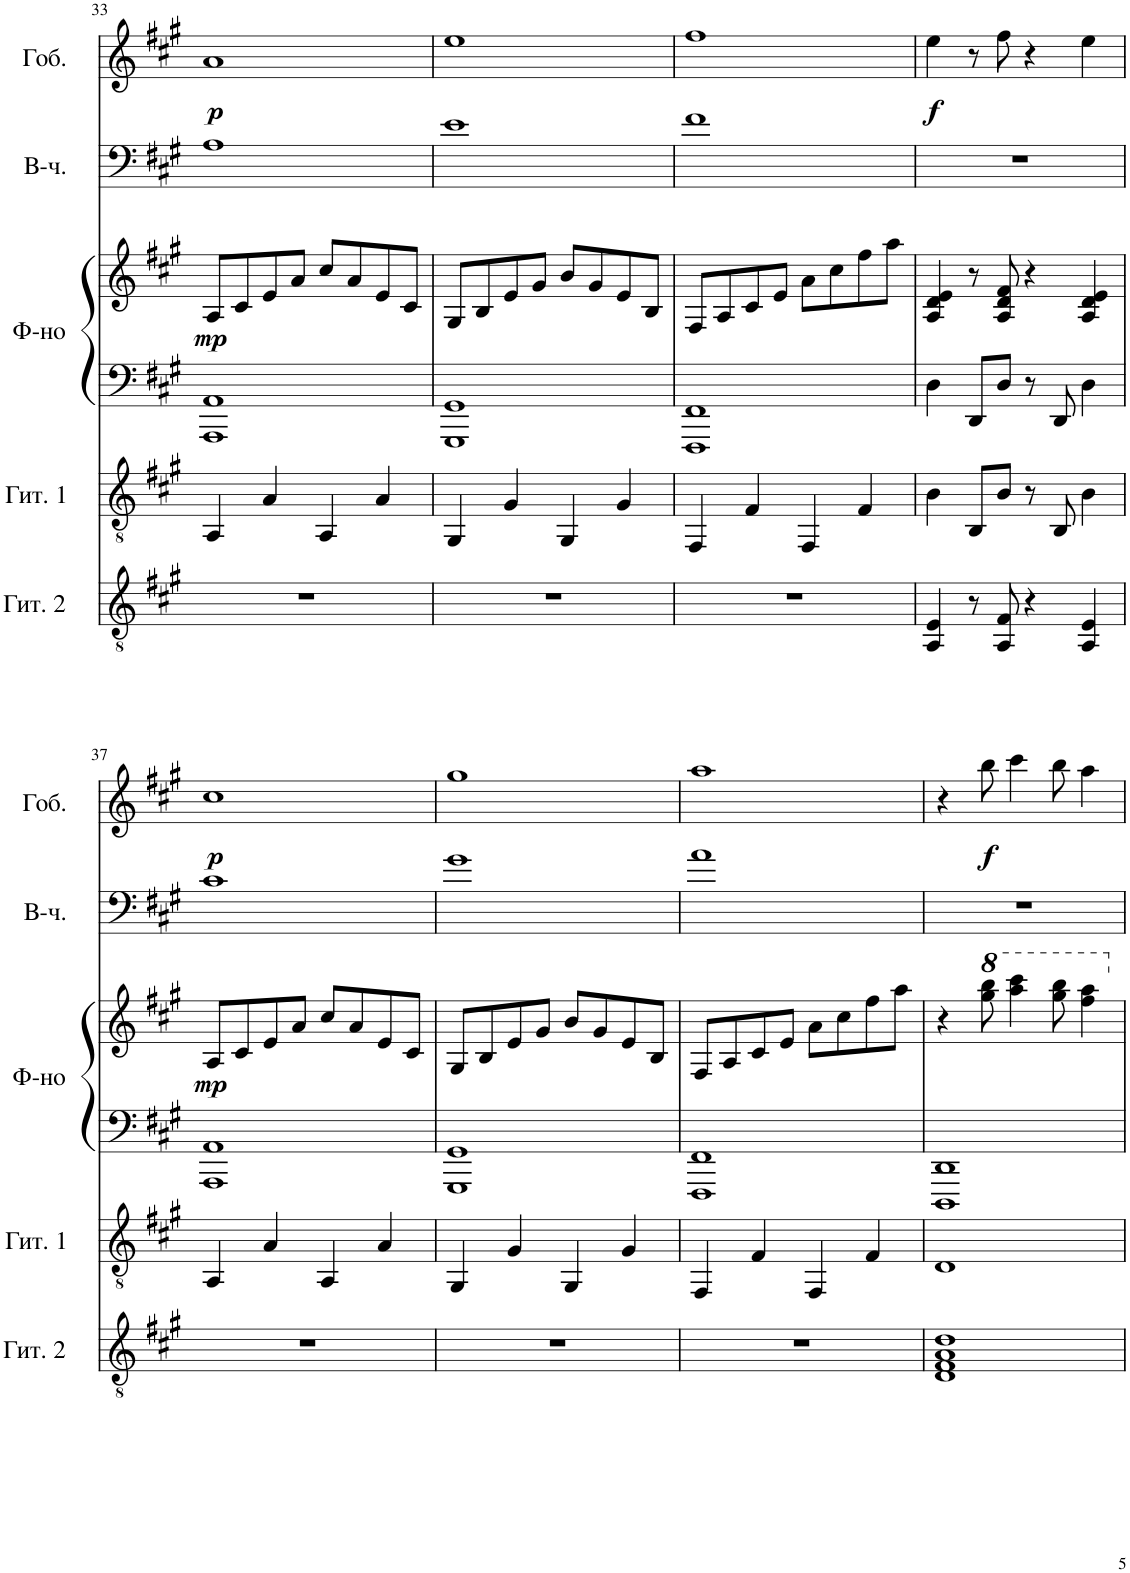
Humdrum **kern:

**kern	**kern	**kern	**kern	**dynam	**kern	**kern	**dynam
*part5	*part4	*part3	*part3	*part3	*part2	*part1	*part1
*staff6	*staff5	*staff4	*staff3	*staff3/4	*staff2	*staff1	*staff1
*I"Акустическая гитара 2	*I"Акустическая гитара 1	*I"Фортепиано	*	*	*I"Виолончель	*I"Гобой	*
!!LO:PB:g=z
*clefGv2	*clefGv2	*clefF4	*clefG2	*	*clefF4	*clefG2	*
*k[f#c#g#]	*k[f#c#g#]	*k[f#c#g#]	*k[f#c#g#]	*	*k[f#c#g#]	*k[f#c#g#]	*
*M4/4	*M4/4	*M4/4	*M4/4	*	*M4/4	*M4/4	*
=33	=33	=33	=33	=33	=33	=33	=33
!	!	!	!	!LO:DY:b	!	!	!LO:DY:b
1r	4AA/	1AAA 1AA	8A/L	mp	1A	1a	p
.	.	.	8c#/	.	.	.	.
.	4A/	.	8e/	.	.	.	.
.	.	.	8a/J	.	.	.	.
.	4AA/	.	8cc#/L	.	.	.	.
.	.	.	8a/	.	.	.	.
.	4A/	.	8e/	.	.	.	.
.	.	.	8c#/J	.	.	.	.
=34	=34	=34	=34	=34	=34	=34	=34
1r	4GG#/	1GGG# 1GG#	8G#/L	.	1e	1ee	.
.	.	.	8B/	.	.	.	.
.	4G#/	.	8e/	.	.	.	.
.	.	.	8g#/J	.	.	.	.
.	4GG#/	.	8b/L	.	.	.	.
.	.	.	8g#/	.	.	.	.
.	4G#/	.	8e/	.	.	.	.
.	.	.	8B/J	.	.	.	.
=35	=35	=35	=35	=35	=35	=35	=35
1r	4FF#/	1FFF# 1FF#	8F#/L	.	1f#	1ff#	.
.	.	.	8A/	.	.	.	.
.	4F#/	.	8c#/	.	.	.	.
.	.	.	8e/J	.	.	.	.
.	4FF#/	.	8a\L	.	.	.	.
.	.	.	8cc#\	.	.	.	.
.	4F#/	.	8ff#\	.	.	.	.
.	.	.	8aa\J	.	.	.	.
=36	=36	=36	=36	=36	=36	=36	=36
!	!	!	!	!	!	!	!LO:DY:b
4AA/ 4E/	4B\	4D\	4A/ 4d/ 4e/	.	1r	4ee\	f
8r	8BB/L	8DD/L	8r	.	.	8r	.
8AA/ 8F#/	8B/J	8D/J	8A/ 8d/ 8f#/	.	.	8ff#\	.
4r	8r	8r	4r	.	.	4r	.
.	8BB/	8DD/	.	.	.	.	.
4AA/ 4E/	4B\	4D\	4A/ 4d/ 4e/	.	.	4ee\	.
!!LO:LB:g=z
=37	=37	=37	=37	=37	=37	=37	=37
!	!	!	!	!LO:DY:b	!	!	!LO:DY:b
1r	4AA/	1AAA 1AA	8A/L	mp	1c#	1cc#	p
.	.	.	8c#/	.	.	.	.
.	4A/	.	8e/	.	.	.	.
.	.	.	8a/J	.	.	.	.
.	4AA/	.	8cc#/L	.	.	.	.
.	.	.	8a/	.	.	.	.
.	4A/	.	8e/	.	.	.	.
.	.	.	8c#/J	.	.	.	.
=38	=38	=38	=38	=38	=38	=38	=38
1r	4GG#/	1GGG# 1GG#	8G#/L	.	1g#	1gg#	.
.	.	.	8B/	.	.	.	.
.	4G#/	.	8e/	.	.	.	.
.	.	.	8g#/J	.	.	.	.
.	4GG#/	.	8b/L	.	.	.	.
.	.	.	8g#/	.	.	.	.
.	4G#/	.	8e/	.	.	.	.
.	.	.	8B/J	.	.	.	.
=39	=39	=39	=39	=39	=39	=39	=39
1r	4FF#/	1FFF# 1FF#	8F#/L	.	1a	1aa	.
.	.	.	8A/	.	.	.	.
.	4F#/	.	8c#/	.	.	.	.
.	.	.	8e/J	.	.	.	.
.	4FF#/	.	8a\L	.	.	.	.
.	.	.	8cc#\	.	.	.	.
.	4F#/	.	8ff#\	.	.	.	.
.	.	.	8aa\J	.	.	.	.
=40	=40	=40	=40	=40	=40	=40	=40
1D 1F# 1A 1d	1D	1DDD 1DD	4r	.	1r	4r	.
*	*	*	*8va	*	*	*	*
!	!	!	!	!	!	!	!LO:DY:b
.	.	.	8ggg#\ 8bbb\	.	.	8bb\	f
.	.	.	4aaa\ 4cccc#\	.	.	4ccc#\	.
.	.	.	8ggg#\ 8bbb\	.	.	8bb\	.
.	.	.	4fff#\ 4aaa\	.	.	4aa\	.
*	*	*	*X8va	*	*	*	*
=	=	=	=	=	=	=	=
*-	*-	*-	*-	*-	*-	*-	*-
